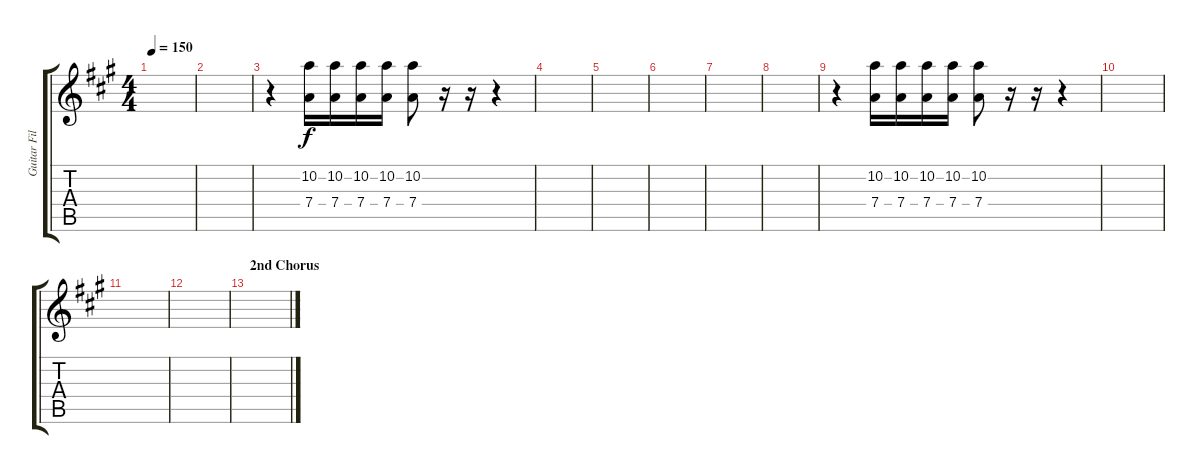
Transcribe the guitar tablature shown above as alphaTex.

\track ("Guitar Fills / Solo" "Guitar Fil") {instrument distortionguitar}
\staff {score tabs}
\tuning (E4 B3 G3 D3 A2 E2) {hide}
\ts (4 4)
\tempo 150
\clef g2
\ks f#minor
|
|
r.4 (10.2 7.4).16 (10.2 7.4).16 (10.2 7.4).16 (10.2 7.4).16 (10.2 7.4).8 r.16 r.16 r.4 |
|
|
|
|
|
r.4 (10.2 7.4).16 (10.2 7.4).16 (10.2 7.4).16 (10.2 7.4).16 (10.2 7.4).8 r.16 r.16 r.4 |
|
|
|
\section ("" "2nd Chorus")
